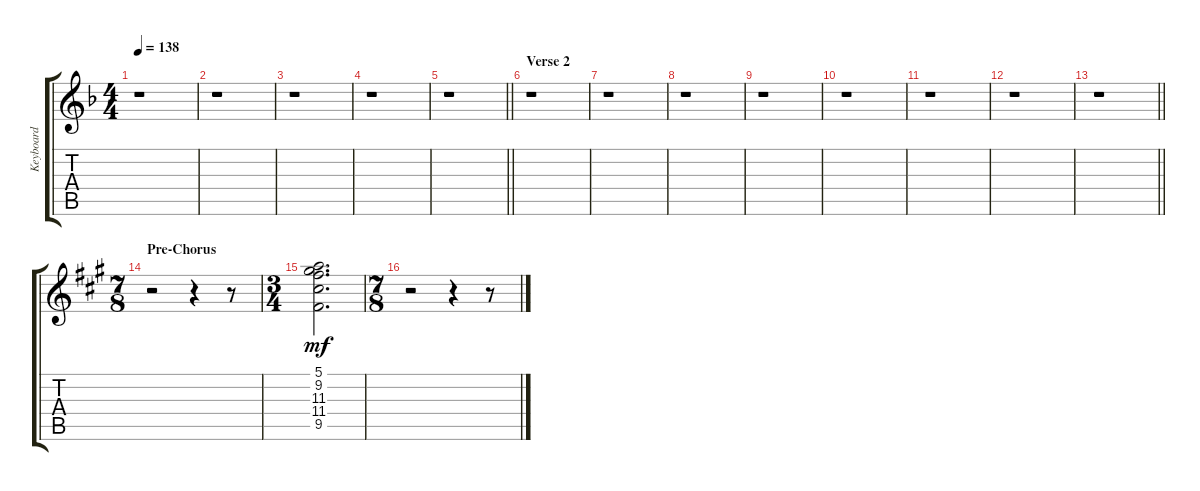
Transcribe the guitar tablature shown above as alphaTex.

\track ("Keyboard" "Keyboard") {instrument choiraahs}
\staff {score tabs}
\tuning (E5 B4 G4 D4 A3 E3) {hide}
\ts (4 4)
\tempo 138
\clef g2
\ks f
r.1{dy mf} |
r.1 |
r.1 |
r.1 |
\barLineRight lightlight
r.1 |
\section ("" "Verse 2")
r.1 |
r.1 |
r.1 |
r.1 |
r.1 |
r.1 |
r.1 |
\barLineRight lightlight
r.1 |
\ts (7 8)
\section ("" "Pre-Chorus")
\ks a
r.2 r.4 r.8 |
\ts (3 4)
(5.1 9.2 11.3 11.4 9.5).2{d} |
\ts (7 8)
r.2 r.4 r.8
